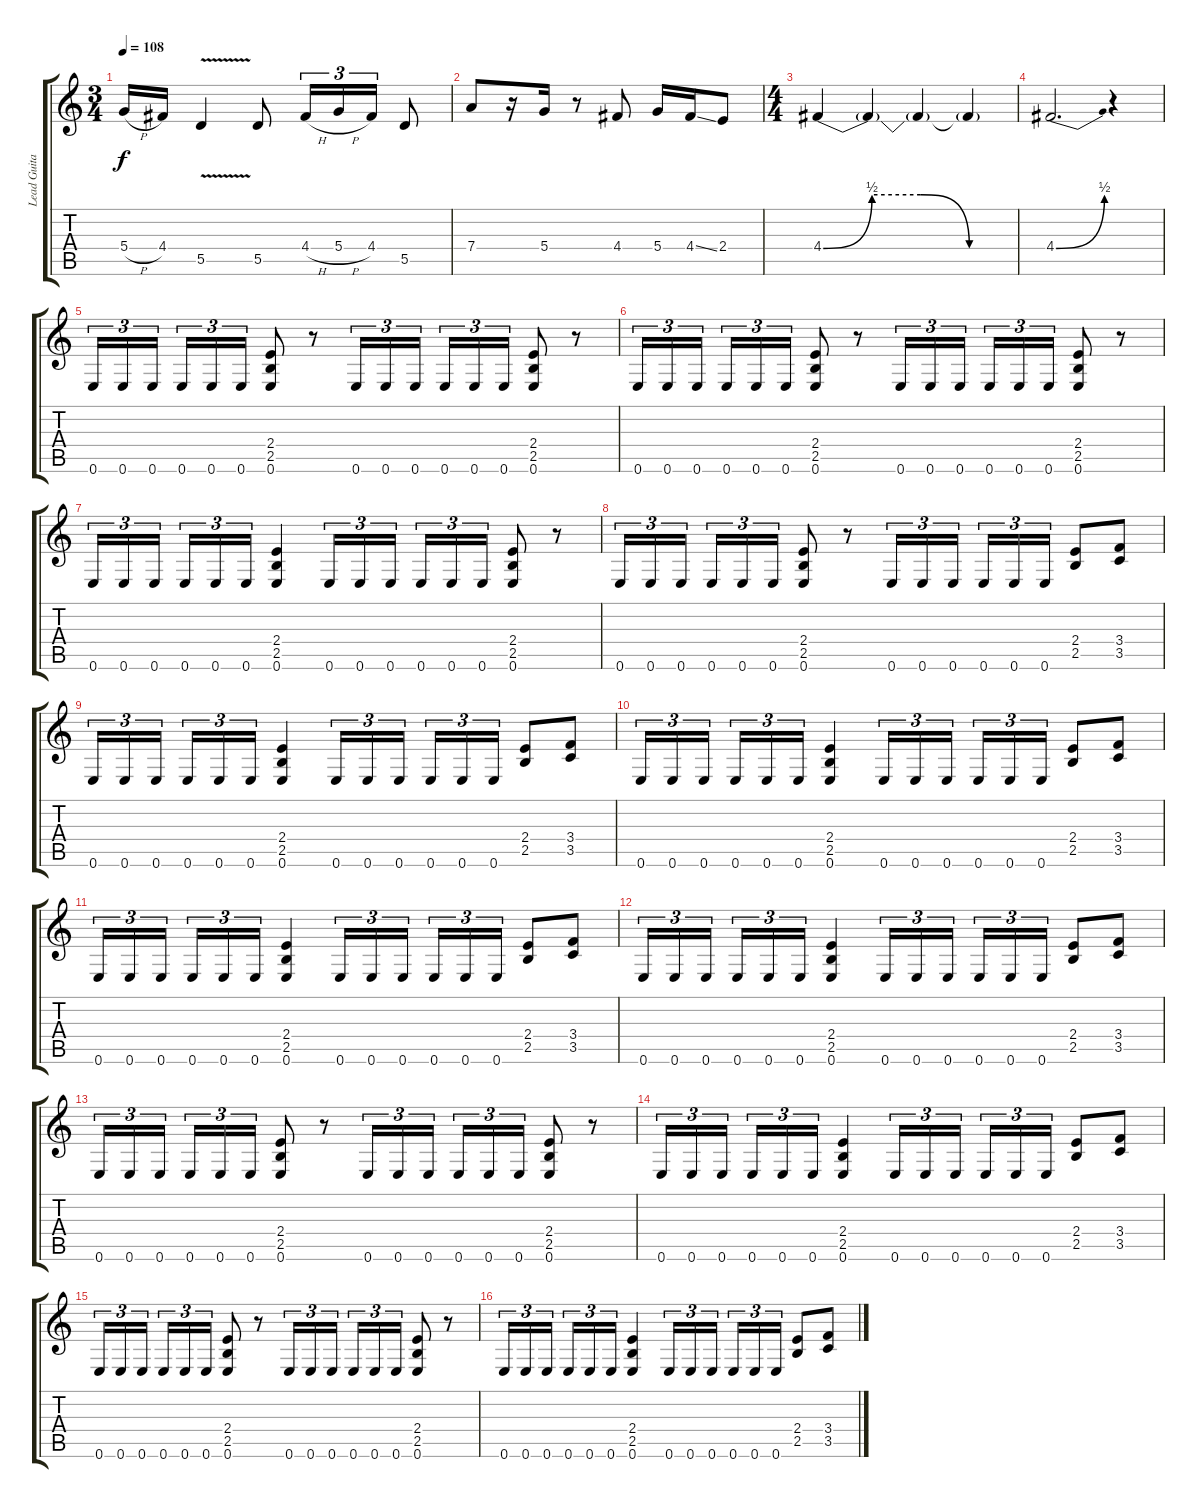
\track ("Lead Guitar" "Lead Guita") {instrument distortionguitar}
\staff {score tabs}
\tuning (E4 B3 G3 D3 A2 E2) {hide}
\ts (3 4)
\tempo 108
\clef g2
\ks c
5.4{h}.16{dy f} 4.4.16 5.5{v}.4 5.5.8 4.4{h}.16{tu (3 2)} 5.4{h}.16{tu (3 2)} 4.4.16{tu (3 2)} 5.5.8 |
7.4.8 r.16 5.4.16 r.8 4.4.8 5.4.16 4.4{ss}.16 2.4.8 |
\ts (4 4)
4.4{be (custom 0 0 15 2 30 2 45 0 60 0)}.4 4.4{t}.4 4.4{t}.4 4.4{t}.4 |
4.4{be (bend 0 0 60 2)}.2{d} r.4 |
0.6.16{tu (3 2)} 0.6.16{tu (3 2)} 0.6.16{tu (3 2) beam splitsecondary} 0.6.16{tu (3 2)} 0.6.16{tu (3 2)} 0.6.16{tu (3 2)} (2.4 2.5 0.6).8 r.8 0.6.16{tu (3 2)} 0.6.16{tu (3 2)} 0.6.16{tu (3 2) beam splitsecondary} 0.6.16{tu (3 2)} 0.6.16{tu (3 2)} 0.6.16{tu (3 2)} (2.4 2.5 0.6).8 r.8 |
0.6.16{tu (3 2)} 0.6.16{tu (3 2)} 0.6.16{tu (3 2) beam splitsecondary} 0.6.16{tu (3 2)} 0.6.16{tu (3 2)} 0.6.16{tu (3 2)} (2.4 2.5 0.6).8 r.8 0.6.16{tu (3 2)} 0.6.16{tu (3 2)} 0.6.16{tu (3 2) beam splitsecondary} 0.6.16{tu (3 2)} 0.6.16{tu (3 2)} 0.6.16{tu (3 2)} (2.4 2.5 0.6).8 r.8 |
0.6.16{tu (3 2)} 0.6.16{tu (3 2)} 0.6.16{tu (3 2) beam splitsecondary} 0.6.16{tu (3 2)} 0.6.16{tu (3 2)} 0.6.16{tu (3 2)} (2.4 2.5 0.6).4 0.6.16{tu (3 2)} 0.6.16{tu (3 2)} 0.6.16{tu (3 2) beam splitsecondary} 0.6.16{tu (3 2)} 0.6.16{tu (3 2)} 0.6.16{tu (3 2)} (2.4 2.5 0.6).8 r.8 |
0.6.16{tu (3 2)} 0.6.16{tu (3 2)} 0.6.16{tu (3 2) beam splitsecondary} 0.6.16{tu (3 2)} 0.6.16{tu (3 2)} 0.6.16{tu (3 2)} (2.4 2.5 0.6).8 r.8 0.6.16{tu (3 2)} 0.6.16{tu (3 2)} 0.6.16{tu (3 2) beam splitsecondary} 0.6.16{tu (3 2)} 0.6.16{tu (3 2)} 0.6.16{tu (3 2)} (2.4 2.5).8 (3.4 3.5).8 |
0.6.16{tu (3 2)} 0.6.16{tu (3 2)} 0.6.16{tu (3 2) beam splitsecondary} 0.6.16{tu (3 2)} 0.6.16{tu (3 2)} 0.6.16{tu (3 2)} (2.4 2.5 0.6).4 0.6.16{tu (3 2)} 0.6.16{tu (3 2)} 0.6.16{tu (3 2) beam splitsecondary} 0.6.16{tu (3 2)} 0.6.16{tu (3 2)} 0.6.16{tu (3 2)} (2.4 2.5).8 (3.4 3.5).8 |
0.6.16{tu (3 2)} 0.6.16{tu (3 2)} 0.6.16{tu (3 2) beam splitsecondary} 0.6.16{tu (3 2)} 0.6.16{tu (3 2)} 0.6.16{tu (3 2)} (2.4 2.5 0.6).4 0.6.16{tu (3 2)} 0.6.16{tu (3 2)} 0.6.16{tu (3 2) beam splitsecondary} 0.6.16{tu (3 2)} 0.6.16{tu (3 2)} 0.6.16{tu (3 2)} (2.4 2.5).8 (3.4 3.5).8 |
0.6.16{tu (3 2)} 0.6.16{tu (3 2)} 0.6.16{tu (3 2) beam splitsecondary} 0.6.16{tu (3 2)} 0.6.16{tu (3 2)} 0.6.16{tu (3 2)} (2.4 2.5 0.6).4 0.6.16{tu (3 2)} 0.6.16{tu (3 2)} 0.6.16{tu (3 2) beam splitsecondary} 0.6.16{tu (3 2)} 0.6.16{tu (3 2)} 0.6.16{tu (3 2)} (2.4 2.5).8 (3.4 3.5).8 |
0.6.16{tu (3 2)} 0.6.16{tu (3 2)} 0.6.16{tu (3 2) beam splitsecondary} 0.6.16{tu (3 2)} 0.6.16{tu (3 2)} 0.6.16{tu (3 2)} (2.4 2.5 0.6).4 0.6.16{tu (3 2)} 0.6.16{tu (3 2)} 0.6.16{tu (3 2) beam splitsecondary} 0.6.16{tu (3 2)} 0.6.16{tu (3 2)} 0.6.16{tu (3 2)} (2.4 2.5).8 (3.4 3.5).8 |
0.6.16{tu (3 2)} 0.6.16{tu (3 2)} 0.6.16{tu (3 2) beam splitsecondary} 0.6.16{tu (3 2)} 0.6.16{tu (3 2)} 0.6.16{tu (3 2)} (2.4 2.5 0.6).8 r.8 0.6.16{tu (3 2)} 0.6.16{tu (3 2)} 0.6.16{tu (3 2) beam splitsecondary} 0.6.16{tu (3 2)} 0.6.16{tu (3 2)} 0.6.16{tu (3 2)} (2.4 2.5 0.6).8 r.8 |
0.6.16{tu (3 2)} 0.6.16{tu (3 2)} 0.6.16{tu (3 2) beam splitsecondary} 0.6.16{tu (3 2)} 0.6.16{tu (3 2)} 0.6.16{tu (3 2)} (2.4 2.5 0.6).4 0.6.16{tu (3 2)} 0.6.16{tu (3 2)} 0.6.16{tu (3 2) beam splitsecondary} 0.6.16{tu (3 2)} 0.6.16{tu (3 2)} 0.6.16{tu (3 2)} (2.4 2.5).8 (3.4 3.5).8 |
0.6.16{tu (3 2)} 0.6.16{tu (3 2)} 0.6.16{tu (3 2) beam splitsecondary} 0.6.16{tu (3 2)} 0.6.16{tu (3 2)} 0.6.16{tu (3 2)} (2.4 2.5 0.6).8 r.8 0.6.16{tu (3 2)} 0.6.16{tu (3 2)} 0.6.16{tu (3 2) beam splitsecondary} 0.6.16{tu (3 2)} 0.6.16{tu (3 2)} 0.6.16{tu (3 2)} (2.4 2.5 0.6).8 r.8 |
0.6.16{tu (3 2)} 0.6.16{tu (3 2)} 0.6.16{tu (3 2) beam splitsecondary} 0.6.16{tu (3 2)} 0.6.16{tu (3 2)} 0.6.16{tu (3 2)} (2.4 2.5 0.6).4 0.6.16{tu (3 2)} 0.6.16{tu (3 2)} 0.6.16{tu (3 2) beam splitsecondary} 0.6.16{tu (3 2)} 0.6.16{tu (3 2)} 0.6.16{tu (3 2)} (2.4 2.5).8 (3.4 3.5).8
